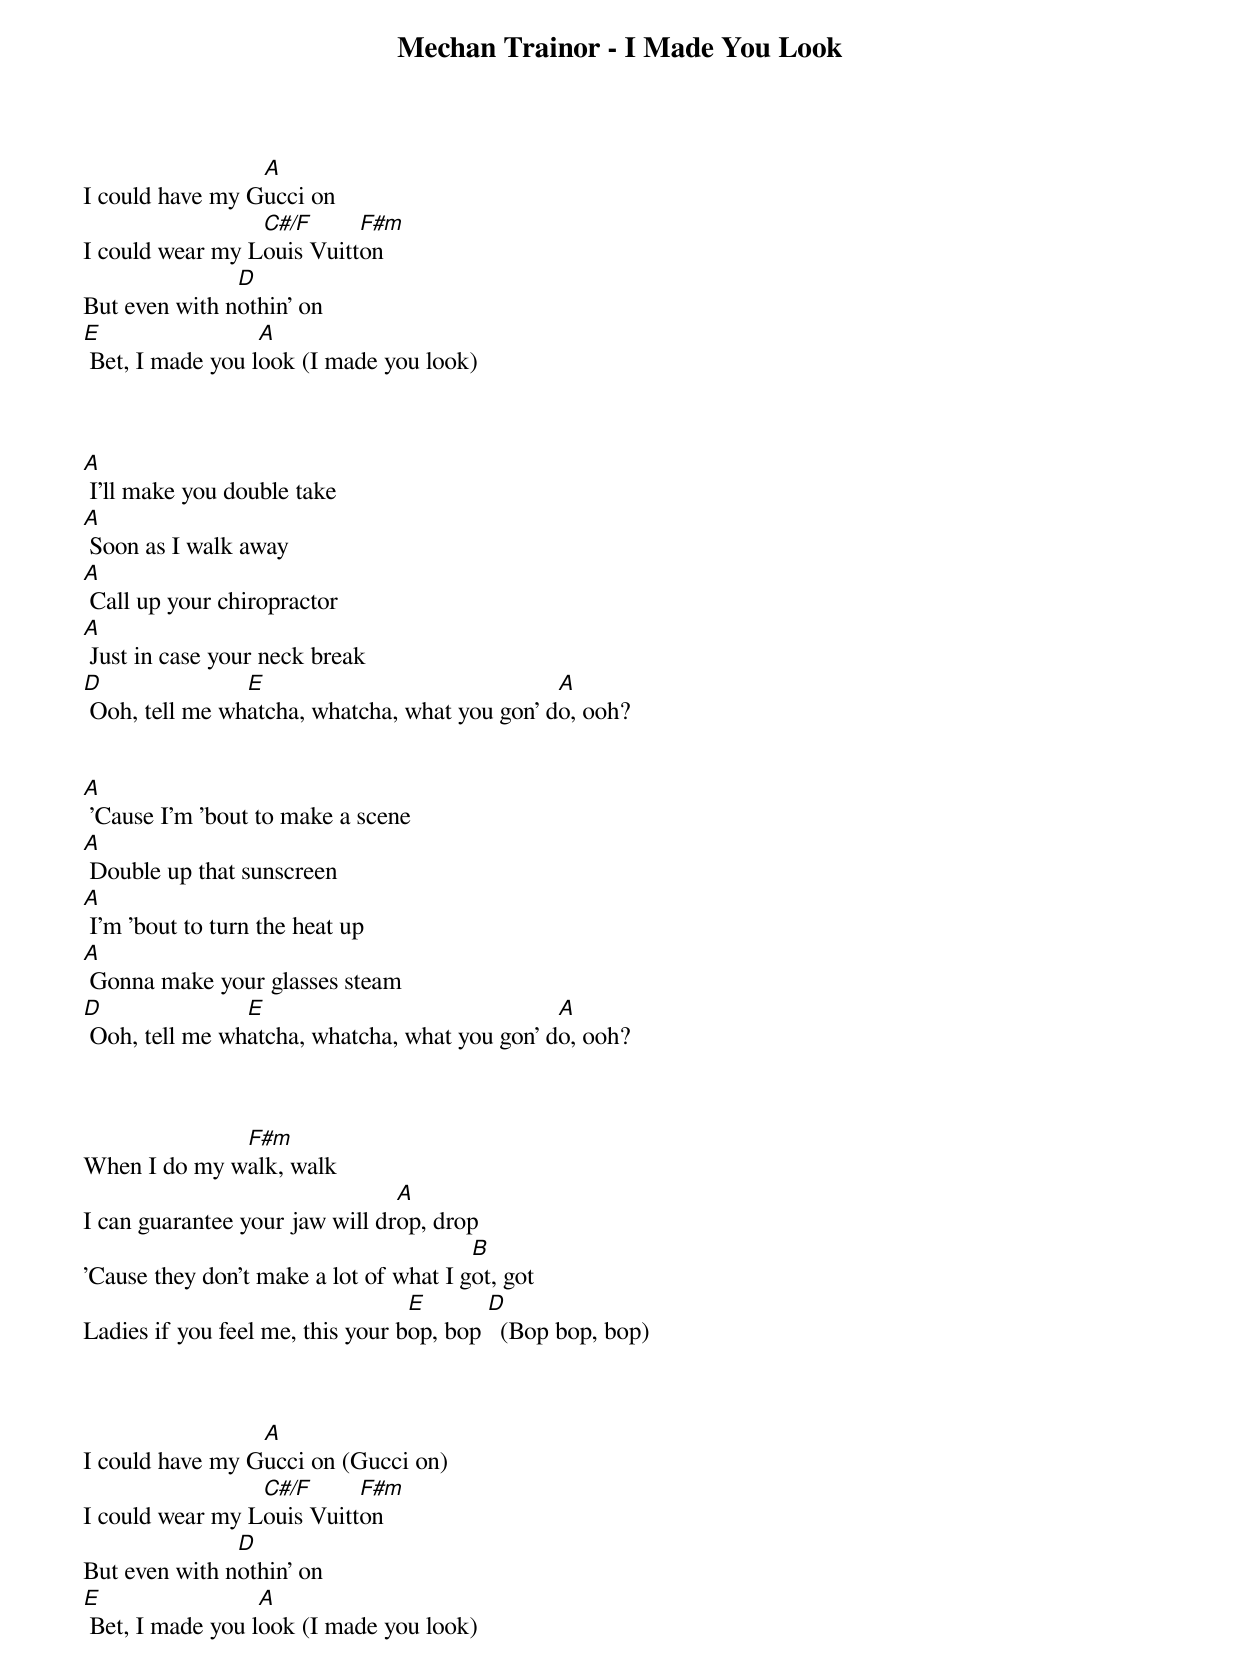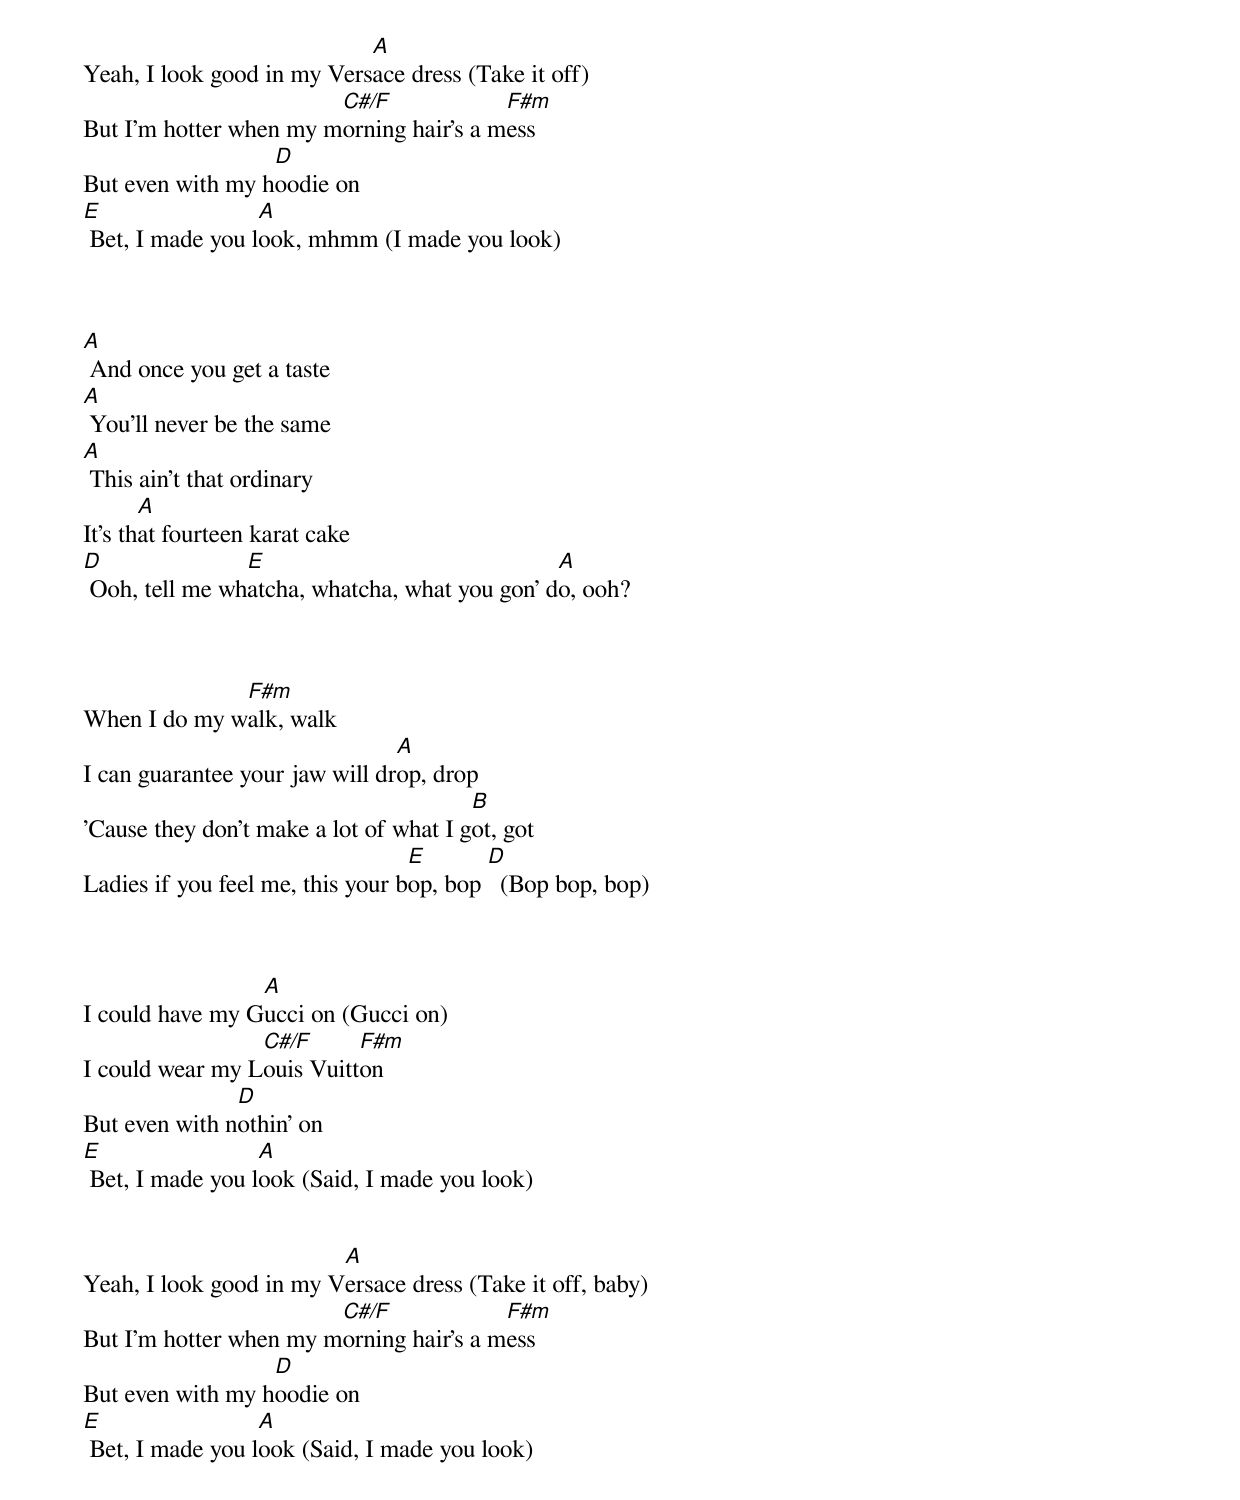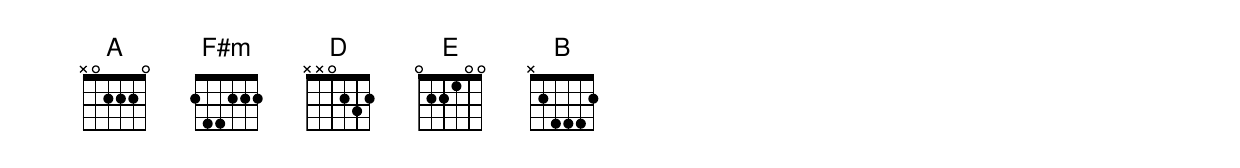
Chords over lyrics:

Mechan Trainor - I Made You Look


                 A
I could have my Gucci on
                 C#/F      F#m
I could wear my Louis Vuitton
               D
But even with nothin' on
E                 A
 Bet, I made you look (I made you look)



A
 I'll make you double take
A
 Soon as I walk away
A
 Call up your chiropractor
A
 Just in case your neck break
D               E                              A
 Ooh, tell me whatcha, whatcha, what you gon' do, ooh?


A
 'Cause I'm 'bout to make a scene
A
 Double up that sunscreen
A
 I'm 'bout to turn the heat up
A
 Gonna make your glasses steam
D               E                              A
 Ooh, tell me whatcha, whatcha, what you gon' do, ooh?



              F#m
When I do my walk, walk
                                A
I can guarantee your jaw will drop, drop
                                        B
'Cause they don't make a lot of what I got, got
                                  E       D
Ladies if you feel me, this your bop, bop   (Bop bop, bop)



                 A
I could have my Gucci on (Gucci on)
                 C#/F      F#m
I could wear my Louis Vuitton
               D
But even with nothin' on
E                 A
 Bet, I made you look (I made you look)


                            A
Yeah, I look good in my Versace dress (Take it off)
                        C#/F             F#m
But I'm hotter when my morning hair's a mess
                  D
But even with my hoodie on
E                 A
 Bet, I made you look, mhmm (I made you look)



A
 And once you get a taste
A
 You'll never be the same
A
 This ain't that ordinary
       A
It's that fourteen karat cake
D               E                              A
 Ooh, tell me whatcha, whatcha, what you gon' do, ooh?



              F#m
When I do my walk, walk
                                A
I can guarantee your jaw will drop, drop
                                        B
'Cause they don't make a lot of what I got, got
                                  E       D
Ladies if you feel me, this your bop, bop   (Bop bop, bop)



                 A
I could have my Gucci on (Gucci on)
                 C#/F      F#m
I could wear my Louis Vuitton
               D
But even with nothin' on
E                 A
 Bet, I made you look (Said, I made you look)


                         A
Yeah, I look good in my Versace dress (Take it off, baby)
                        C#/F             F#m
But I'm hotter when my morning hair's a mess
                  D
But even with my hoodie on
E                 A
 Bet, I made you look (Said, I made you look)
